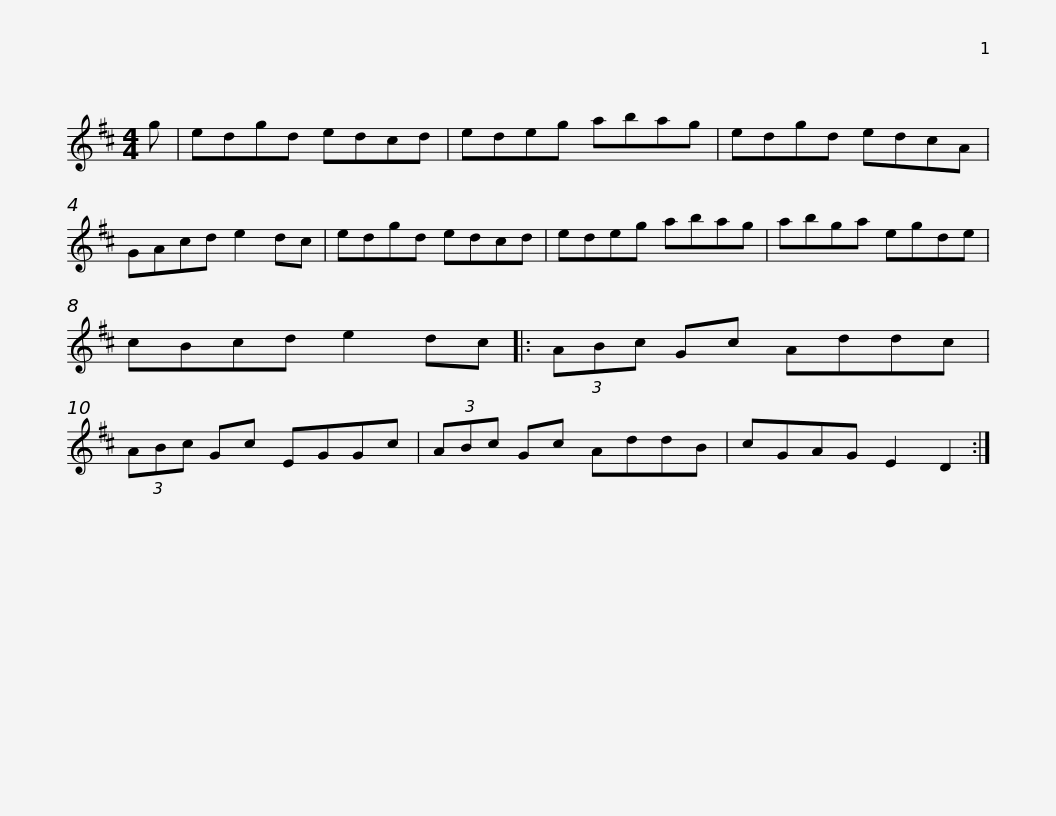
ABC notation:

X:1
L:1/8
M:4/4
I:linebreak $
K:D
V:1 treble
V:1
 g | edgd edcd | edeg abag | edgd edcA | GAcd e2 dc | %5
 edgd edcd |$ edeg abag | abga egde | cBcd e2 dc |: (3ABc Gc Addc | %10
 (3ABc Gc EGGc |$ (3ABc Gc AddB | cGAG E2 D2 :| %13
